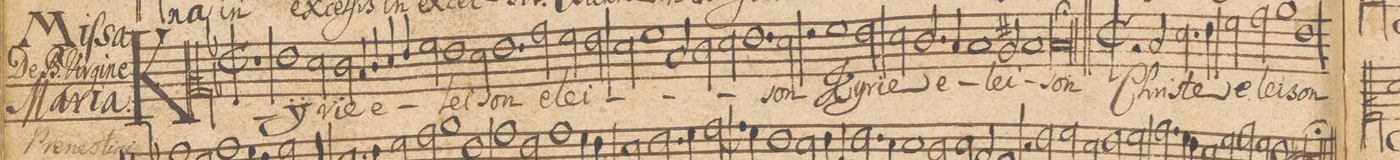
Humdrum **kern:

**kern	**text
*I"ALTVS.	*
*clefC2	*
*k[b-]	*
*met(C|)	*
*M2/1	*
1r	.
1g	Ky-
=2-	=2-
*2\right	*
2f\	-ri-
2e\	-e
4d/	e-
4e/	.
4f/	.
4g/	.
=3-	=3-
2a\	.
1g	-lei-
2f\	.
=4-	=4-
1.g	-son
2b-\	e-
=5-	=5-
2a\	-lei-
2g\	.
2f\	.
1a\	.
=6-	=6-
2d/	.
2e\	.
2f\	.
=7-	=7-
1.g	.
2f\	-son
=8-	=8-
2rg	.
1a	Ky-
2g\	-ri-
=9-	=9-
2f\	-e
2.e/	e-
4d/	.
1d/	.
=10-	=10-
2c#X/	.
1d	-lei-
=11-	=11-
0d;>	-son
=12||	=12||
*M2/1	*
*met(C|)	*
2rd	.
2d/	Chri-
2.f\	-ste
4g\	.
=13-	=13-
2a\	e-
2b-\	.
1cc	-lei-
=14-	=14-
1g	-son
*-	*-
